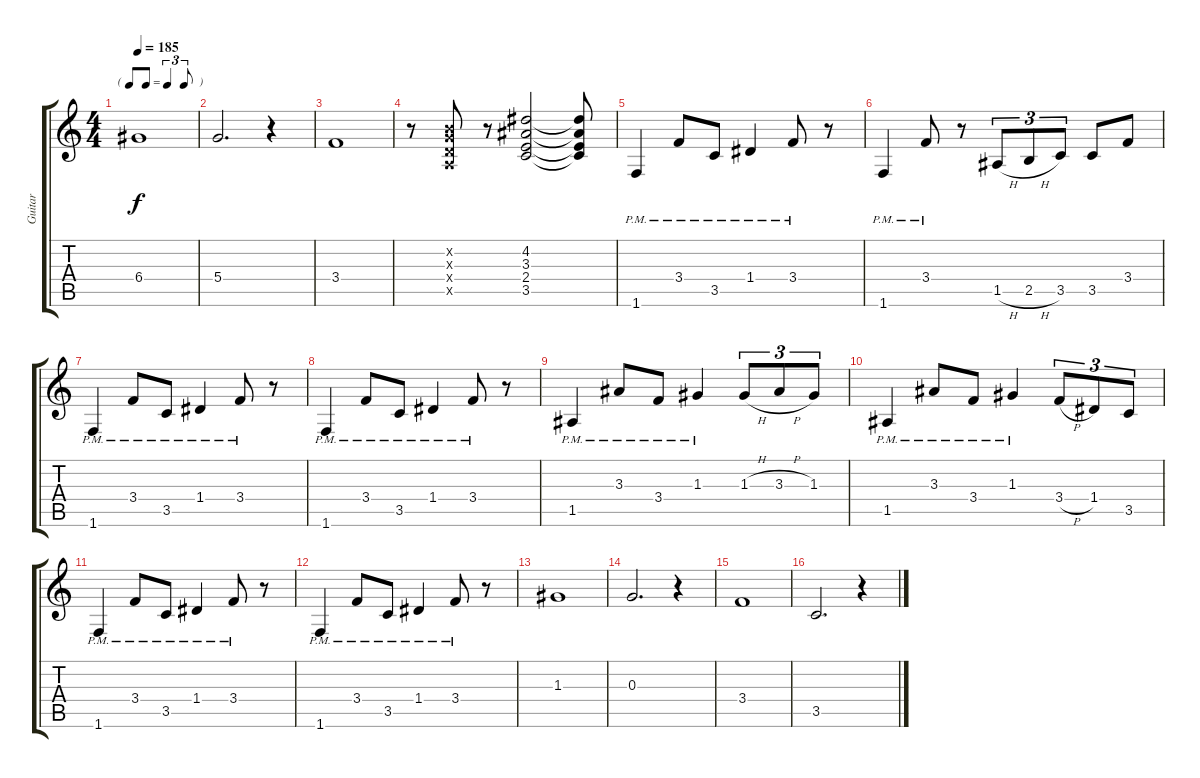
\track ("Guitar" "Guitar") {instrument overdrivenguitar}
\staff {score tabs}
\tuning (E4 B3 G3 D3 A2 E2) {hide}
\ts (4 4)
\tf triplet8th
\tempo 185
\clef g2
\ks c
6.4.1{dy f} |
5.4.2{d} r.4 |
3.4.1 |
r.8 (0.2{x} 0.3{x} 0.4{x} 0.5{x}).8 r.8 (4.2 3.3 2.4 3.5).2 (4.2{t} 3.3{t} 2.4{t} 3.5{t}).8 |
1.6{pm}.4 3.4{pm}.8 3.5{pm}.8 1.4{pm}.4 3.4{pm}.8 r.8 |
1.6{pm}.4 3.4{pm}.8 r.8 1.5{h}.8{tu (3 2)} 2.5{h}.8{tu (3 2)} 3.5.8{tu (3 2)} 3.5.8 3.4.8 |
1.6{pm}.4 3.4{pm}.8 3.5{pm}.8 1.4{pm}.4 3.4{pm}.8 r.8 |
1.6{pm}.4 3.4{pm}.8 3.5{pm}.8 1.4{pm}.4 3.4{pm}.8 r.8 |
1.5{pm}.4 3.3{pm}.8 3.4{pm}.8 1.3{pm}.4 1.3{h}.8{tu (3 2)} 3.3{h}.8{tu (3 2)} 1.3.8{tu (3 2)} |
1.5{pm}.4 3.3{pm}.8 3.4{pm}.8 1.3{pm}.4 3.4{h}.8{tu (3 2)} 1.4.8{tu (3 2)} 3.5.8{tu (3 2)} |
1.6{pm}.4 3.4{pm}.8 3.5{pm}.8 1.4{pm}.4 3.4{pm}.8 r.8 |
1.6{pm}.4 3.4{pm}.8 3.5{pm}.8 1.4{pm}.4 3.4{pm}.8 r.8 |
1.3.1 |
0.3.2{d} r.4 |
3.4.1 |
3.5.2{d} r.4
